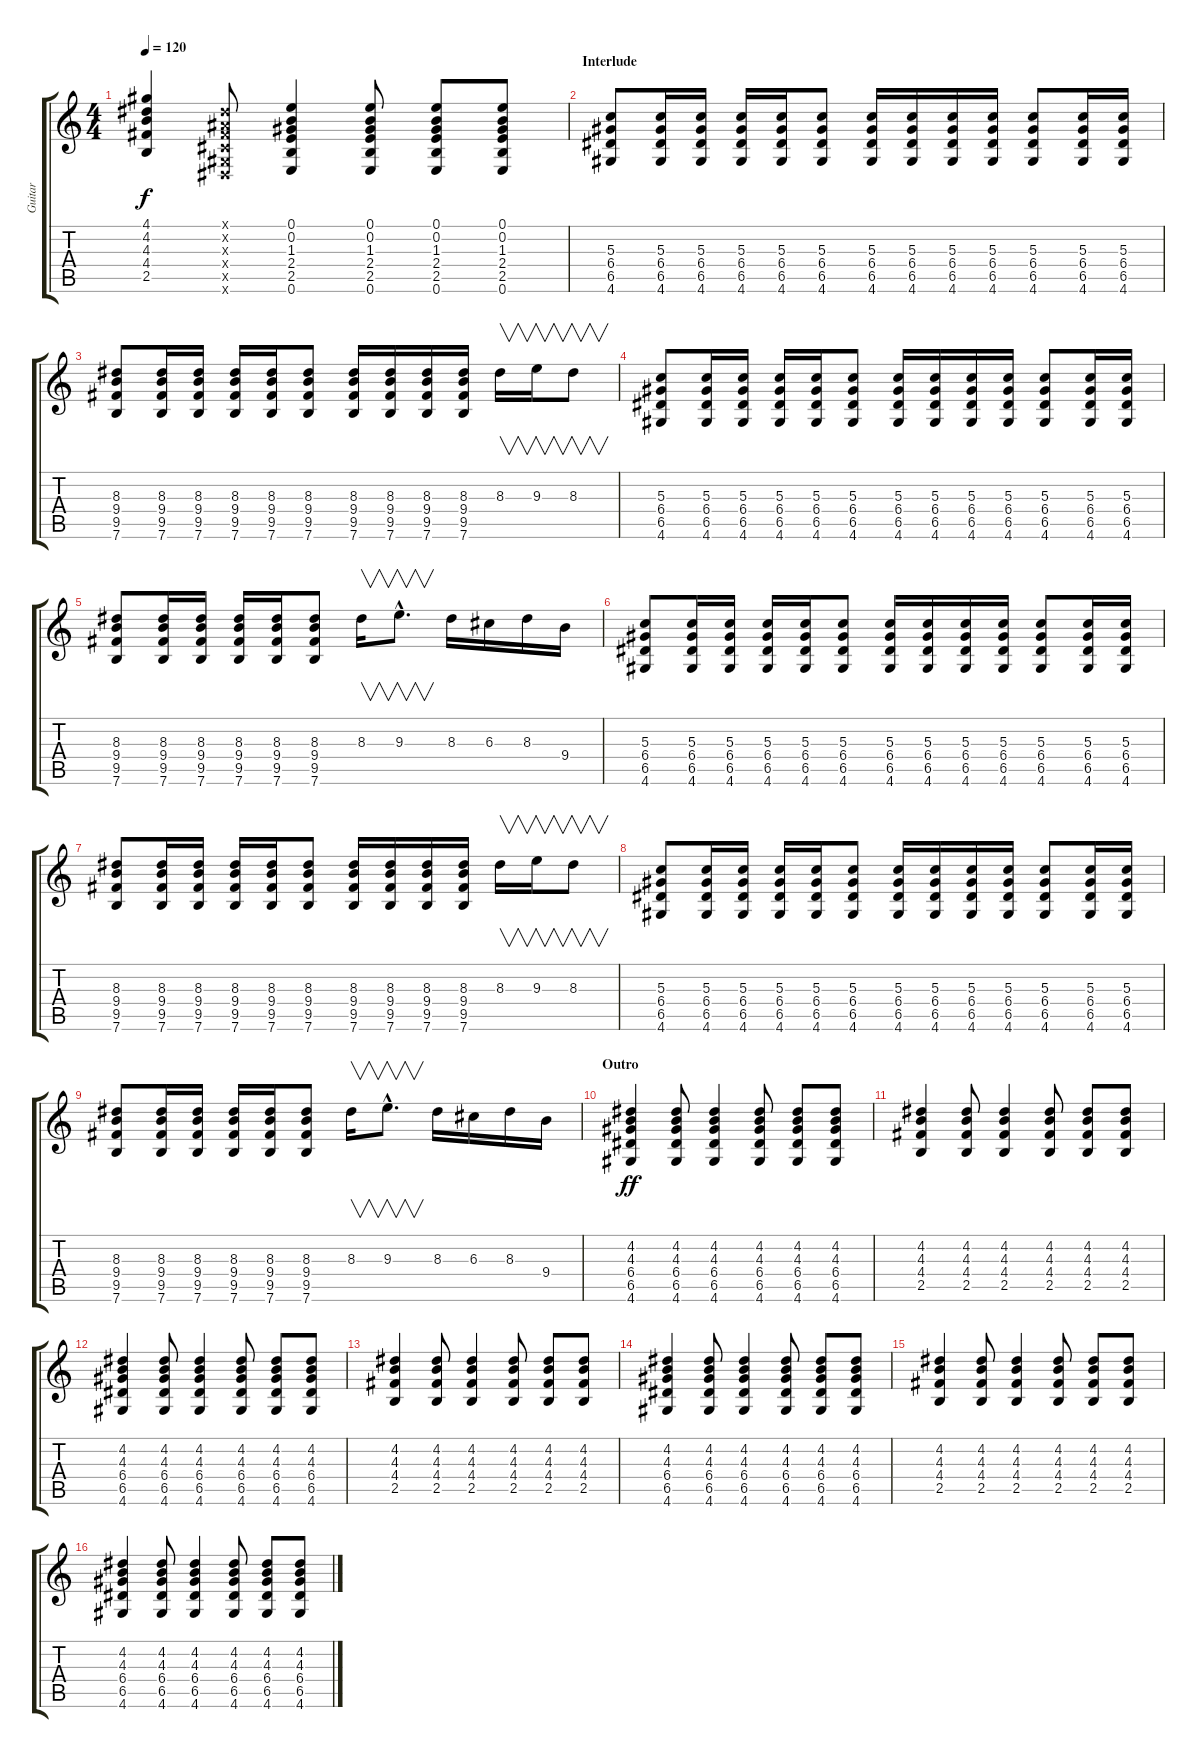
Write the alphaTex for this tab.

\track ("Guitar" "Guitar") {instrument electricguitarjazz}
\staff {score tabs}
\tuning (E4 B3 G3 D3 A2 E2) {hide}
\ts (4 4)
\tempo 120
\clef g2
\ks c
(4.1 4.2 4.3 4.4 2.5).4{dy f} (-1.1{x} -1.2{x} -1.3{x} -1.4{x} -1.5{x} -1.6{x}).8 (0.1 0.2 1.3 2.4 2.5 0.6).4 (0.1 0.2 1.3 2.4 2.5 0.6).8 (0.1 0.2 1.3 2.4 2.5 0.6).8 (0.1 0.2 1.3 2.4 2.5 0.6).8 |
\section ("" "Interlude")
(5.3 6.4 6.5 4.6).8{instrument distortionguitar} (5.3 6.4 6.5 4.6).16 (5.3 6.4 6.5 4.6).16 (5.3 6.4 6.5 4.6).16 (5.3 6.4 6.5 4.6).16 (5.3 6.4 6.5 4.6).8 (5.3 6.4 6.5 4.6).16 (5.3 6.4 6.5 4.6).16 (5.3 6.4 6.5 4.6).16 (5.3 6.4 6.5 4.6).16 (5.3 6.4 6.5 4.6).8 (5.3 6.4 6.5 4.6).16 (5.3 6.4 6.5 4.6).16 |
(8.3 9.4 9.5 7.6).8 (8.3 9.4 9.5 7.6).16 (8.3 9.4 9.5 7.6).16 (8.3 9.4 9.5 7.6).16 (8.3 9.4 9.5 7.6).16 (8.3 9.4 9.5 7.6).8 (8.3 9.4 9.5 7.6).16 (8.3 9.4 9.5 7.6).16 (8.3 9.4 9.5 7.6).16 (8.3 9.4 9.5 7.6).16 8.3.16{v} 9.3.16{v} 8.3.8{v} |
(5.3 6.4 6.5 4.6).8 (5.3 6.4 6.5 4.6).16 (5.3 6.4 6.5 4.6).16 (5.3 6.4 6.5 4.6).16 (5.3 6.4 6.5 4.6).16 (5.3 6.4 6.5 4.6).8 (5.3 6.4 6.5 4.6).16 (5.3 6.4 6.5 4.6).16 (5.3 6.4 6.5 4.6).16 (5.3 6.4 6.5 4.6).16 (5.3 6.4 6.5 4.6).8 (5.3 6.4 6.5 4.6).16 (5.3 6.4 6.5 4.6).16 |
(8.3 9.4 9.5 7.6).8 (8.3 9.4 9.5 7.6).16 (8.3 9.4 9.5 7.6).16 (8.3 9.4 9.5 7.6).16 (8.3 9.4 9.5 7.6).16 (8.3 9.4 9.5 7.6).8 8.3.16{v} 9.3{hac}.8{v d} 8.3.16 6.3.16 8.3.16 9.4.16 |
(5.3 6.4 6.5 4.6).8 (5.3 6.4 6.5 4.6).16 (5.3 6.4 6.5 4.6).16 (5.3 6.4 6.5 4.6).16 (5.3 6.4 6.5 4.6).16 (5.3 6.4 6.5 4.6).8 (5.3 6.4 6.5 4.6).16 (5.3 6.4 6.5 4.6).16 (5.3 6.4 6.5 4.6).16 (5.3 6.4 6.5 4.6).16 (5.3 6.4 6.5 4.6).8 (5.3 6.4 6.5 4.6).16 (5.3 6.4 6.5 4.6).16 |
(8.3 9.4 9.5 7.6).8 (8.3 9.4 9.5 7.6).16 (8.3 9.4 9.5 7.6).16 (8.3 9.4 9.5 7.6).16 (8.3 9.4 9.5 7.6).16 (8.3 9.4 9.5 7.6).8 (8.3 9.4 9.5 7.6).16 (8.3 9.4 9.5 7.6).16 (8.3 9.4 9.5 7.6).16 (8.3 9.4 9.5 7.6).16 8.3.16{v} 9.3.16{v} 8.3.8{v} |
(5.3 6.4 6.5 4.6).8 (5.3 6.4 6.5 4.6).16 (5.3 6.4 6.5 4.6).16 (5.3 6.4 6.5 4.6).16 (5.3 6.4 6.5 4.6).16 (5.3 6.4 6.5 4.6).8 (5.3 6.4 6.5 4.6).16 (5.3 6.4 6.5 4.6).16 (5.3 6.4 6.5 4.6).16 (5.3 6.4 6.5 4.6).16 (5.3 6.4 6.5 4.6).8 (5.3 6.4 6.5 4.6).16 (5.3 6.4 6.5 4.6).16 |
(8.3 9.4 9.5 7.6).8 (8.3 9.4 9.5 7.6).16 (8.3 9.4 9.5 7.6).16 (8.3 9.4 9.5 7.6).16 (8.3 9.4 9.5 7.6).16 (8.3 9.4 9.5 7.6).8 8.3.16{v} 9.3{hac}.8{v d} 8.3.16 6.3.16 8.3.16 9.4.16 |
\section ("" "Outro")
(4.2 4.3 6.4 6.5 4.6).4{dy ff} (4.2 4.3 6.4 6.5 4.6).8 (4.2 4.3 6.4 6.5 4.6).4 (4.2 4.3 6.4 6.5 4.6).8 (4.2 4.3 6.4 6.5 4.6).8 (4.2 4.3 6.4 6.5 4.6).8 |
(4.2 4.3 4.4 2.5).4 (4.2 4.3 4.4 2.5).8 (4.2 4.3 4.4 2.5).4 (4.2 4.3 4.4 2.5).8 (4.2 4.3 4.4 2.5).8 (4.2 4.3 4.4 2.5).8 |
(4.2 4.3 6.4 6.5 4.6).4 (4.2 4.3 6.4 6.5 4.6).8 (4.2 4.3 6.4 6.5 4.6).4 (4.2 4.3 6.4 6.5 4.6).8 (4.2 4.3 6.4 6.5 4.6).8 (4.2 4.3 6.4 6.5 4.6).8 |
(4.2 4.3 4.4 2.5).4 (4.2 4.3 4.4 2.5).8 (4.2 4.3 4.4 2.5).4 (4.2 4.3 4.4 2.5).8 (4.2 4.3 4.4 2.5).8 (4.2 4.3 4.4 2.5).8 |
(4.2 4.3 6.4 6.5 4.6).4 (4.2 4.3 6.4 6.5 4.6).8 (4.2 4.3 6.4 6.5 4.6).4 (4.2 4.3 6.4 6.5 4.6).8 (4.2 4.3 6.4 6.5 4.6).8 (4.2 4.3 6.4 6.5 4.6).8 |
(4.2 4.3 4.4 2.5).4 (4.2 4.3 4.4 2.5).8 (4.2 4.3 4.4 2.5).4 (4.2 4.3 4.4 2.5).8 (4.2 4.3 4.4 2.5).8 (4.2 4.3 4.4 2.5).8 |
(4.2 4.3 6.4 6.5 4.6).4 (4.2 4.3 6.4 6.5 4.6).8 (4.2 4.3 6.4 6.5 4.6).4 (4.2 4.3 6.4 6.5 4.6).8 (4.2 4.3 6.4 6.5 4.6).8 (4.2 4.3 6.4 6.5 4.6).8
